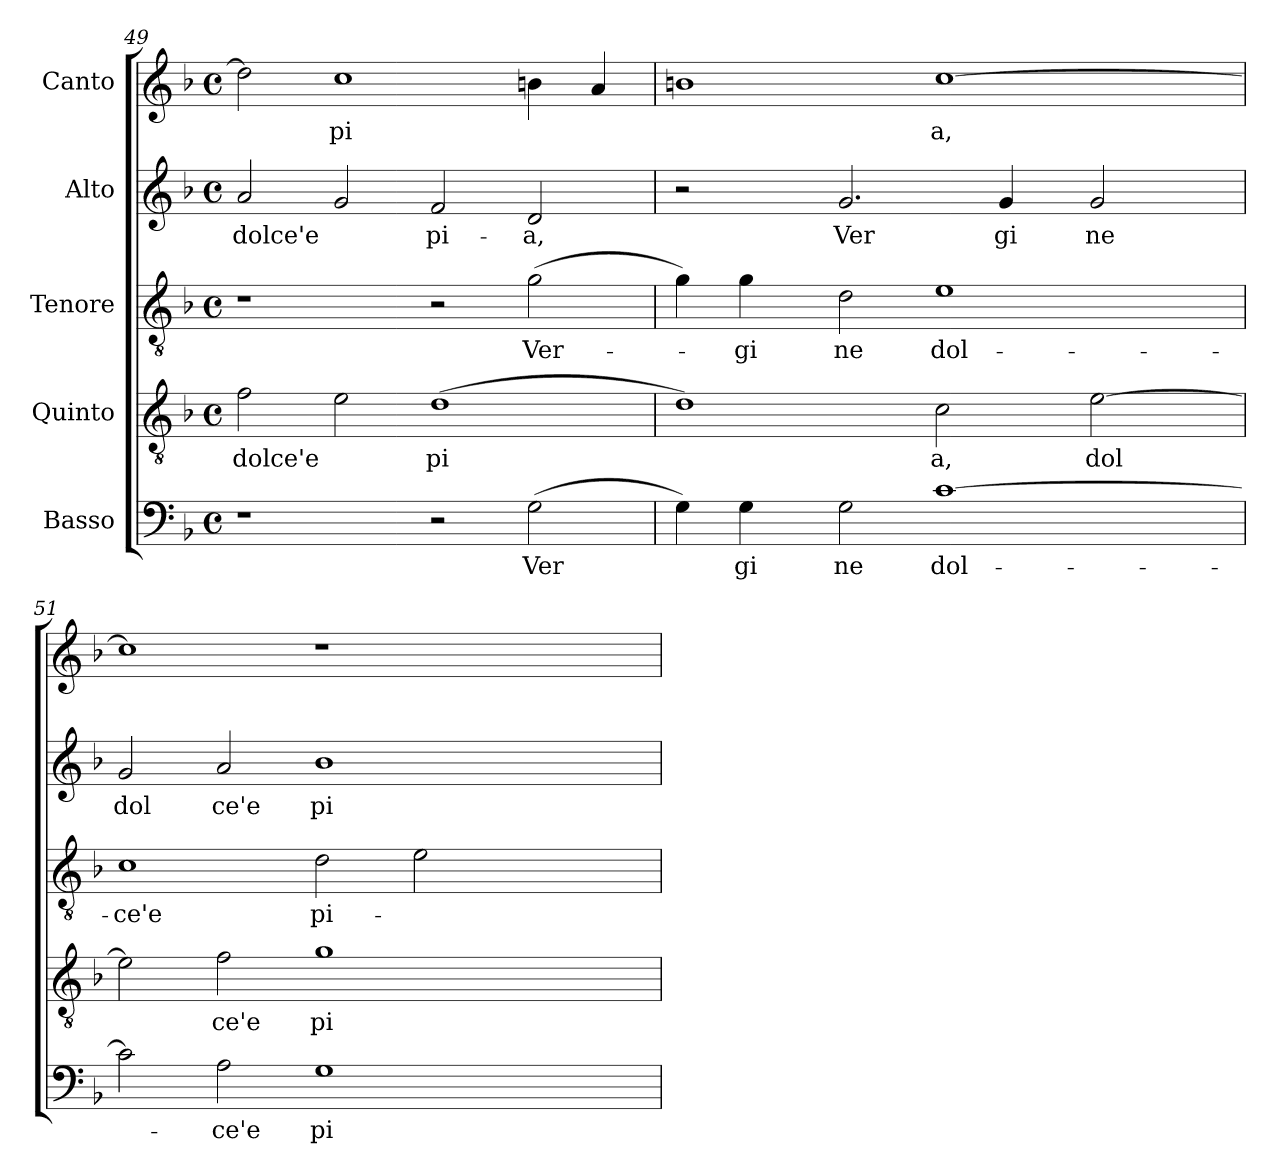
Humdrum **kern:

**kern	**text	**kern	**text	**kern	**text	**kern	**text	**kern	**text
*part5	*part5	*part4	*part4	*part3	*part3	*part2	*part2	*part1	*part1
*staff5	*staff5	*staff4	*staff4	*staff3	*staff3	*staff2	*staff2	*staff1	*staff1
*I"Basso	*	*I"Quinto	*	*I"Tenore	*	*I"Alto	*	*I"Canto	*
*clefF4	*	*clefGv2	*	*clefGv2	*	*clefG2	*	*clefG2	*
*k[b-]	*	*k[b-]	*	*k[b-]	*	*k[b-]	*	*k[b-]	*
*F:	*	*F:	*	*F:	*	*F:	*	*F:	*
*M4/4	*	*M4/4	*	*M4/4	*	*M4/4	*	*M4/4	*
*met(c)	*	*met(c)	*	*met(c)	*	*met(c)	*	*met(c)	*
=49	=49	=49	=49	=49	=49	=49	=49	=49	=49
!	!	!	!LO:LY:b	!	!	!	!LO:LY:b	!	!
1r	.	2f\	dolce'e	1r	.	2a/	dolce'e	2dd\]	.
!	!	!	!	!	!	!	!	!	!LO:LY:b:cj
.	.	2e\	.	.	.	2g/	.	1cc	pi
!	!	!	!LO:LY:b:cj	!	!	!	!LO:LY:b:cj	!	!
2r	.	(<1d	pi	2r	.	2f/	pi-	.	.
!	!LO:LY:b	!	!	!	!LO:LY:b	!	!LO:LY:b:cj	!	!
(>2G\	Ver	.	.	(>2g\	Ver-	2d/	-a,	4b\	.
.	.	.	.	.	.	.	.	4a/	.
!!LO:PB:g=z
=50	=50	=50	=50	=50	=50	=50	=50	=50	=50
*	*	*^	*	*	*	*	*	*^	*
4G\)	.	1d)	4ryy	.	4g\)	.	2r	.	1b	4ryy	.
!	!LO:LY:b:cj	!	!	!	!	!LO:LY:b:cj	!	!	!	!	!
4G\	gi	.	16ryy	.	4g\	-gi	.	.	.	16.ryy	.
.	.	.	64ryy	.	.	.	.	.	.	.	.
.	.	.	1ryy	.	.	.	.	.	.	.	.
.	.	.	.	.	.	.	.	.	.	1ryy	.
!	!LO:LY:b:cj	!	!	!	!	!LO:LY:b:cj	!	!LO:LY:b:cj	!	!	!
2G\	ne	.	.	.	2d\	ne	2.g/	Ver	.	.	.
!	!LO:LY:b:cj	!	!	!LO:LY:b:cj	!	!LO:LY:b:cj	!	!	!	!	!LO:LY:b:cj
[>1c	dol-	2c\	.	a,	1e	dol-	.	.	[>1cc	.	a,
!	!	!	!	!	!	!	!	!LO:LY:b:cj	!	!	!
.	.	.	.	.	.	.	4g/	gi	.	.	.
.	.	.	2ryy	.	.	.	.	.	.	.	.
.	.	.	.	.	.	.	.	.	.	2ryy	.
!	!	!	!	!LO:LY:b	!	!	!	!LO:LY:b:cj	!	!	!
.	.	[>2e\	.	dol	.	.	2g/	ne	.	.	.
.	.	.	8ryy	.	.	.	.	.	.	.	.
.	.	.	.	.	.	.	.	.	.	8ryy	.
.	.	.	32.ryy	.	.	.	.	.	.	.	.
.	.	.	.	.	.	.	.	.	.	32ryy	.
=51	=51	=51	=51	=51	=51	=51	=51	=51	=51	=51	=51
!	!	!	!	!	!	!LO:LY:b:cj	!	!LO:LY:b:cj	!	!	!
*	*	*v	*v	*	*	*	*	*	*v	*v	*
2c\]	.	2e\]	.	1c	-ce'e	2g/	dol	1cc]	.
!	!LO:LY:b:cj	!	!LO:LY:b:cj	!	!	!	!LO:LY:b:cj	!	!
2A\	-ce'e	2f\	ce'e	.	.	2a/	ce'e	.	.
!	!LO:LY:b:cj	!	!LO:LY:b:cj	!	!LO:LY:b:cj	!	!LO:LY:b:cj	!LO:N:vis=1	!
1G	pi-	1g	pi	2d\	pi-	1b-	pi	0r	.
.	.	.	.	2e\	.	.	.	.	.
1ryy	.	1ryy	.	1ryy	.	1ryy	.	.	.
=	=	=	=	=	=	=	=	=	=
*-	*-	*-	*-	*-	*-	*-	*-	*-	*-
